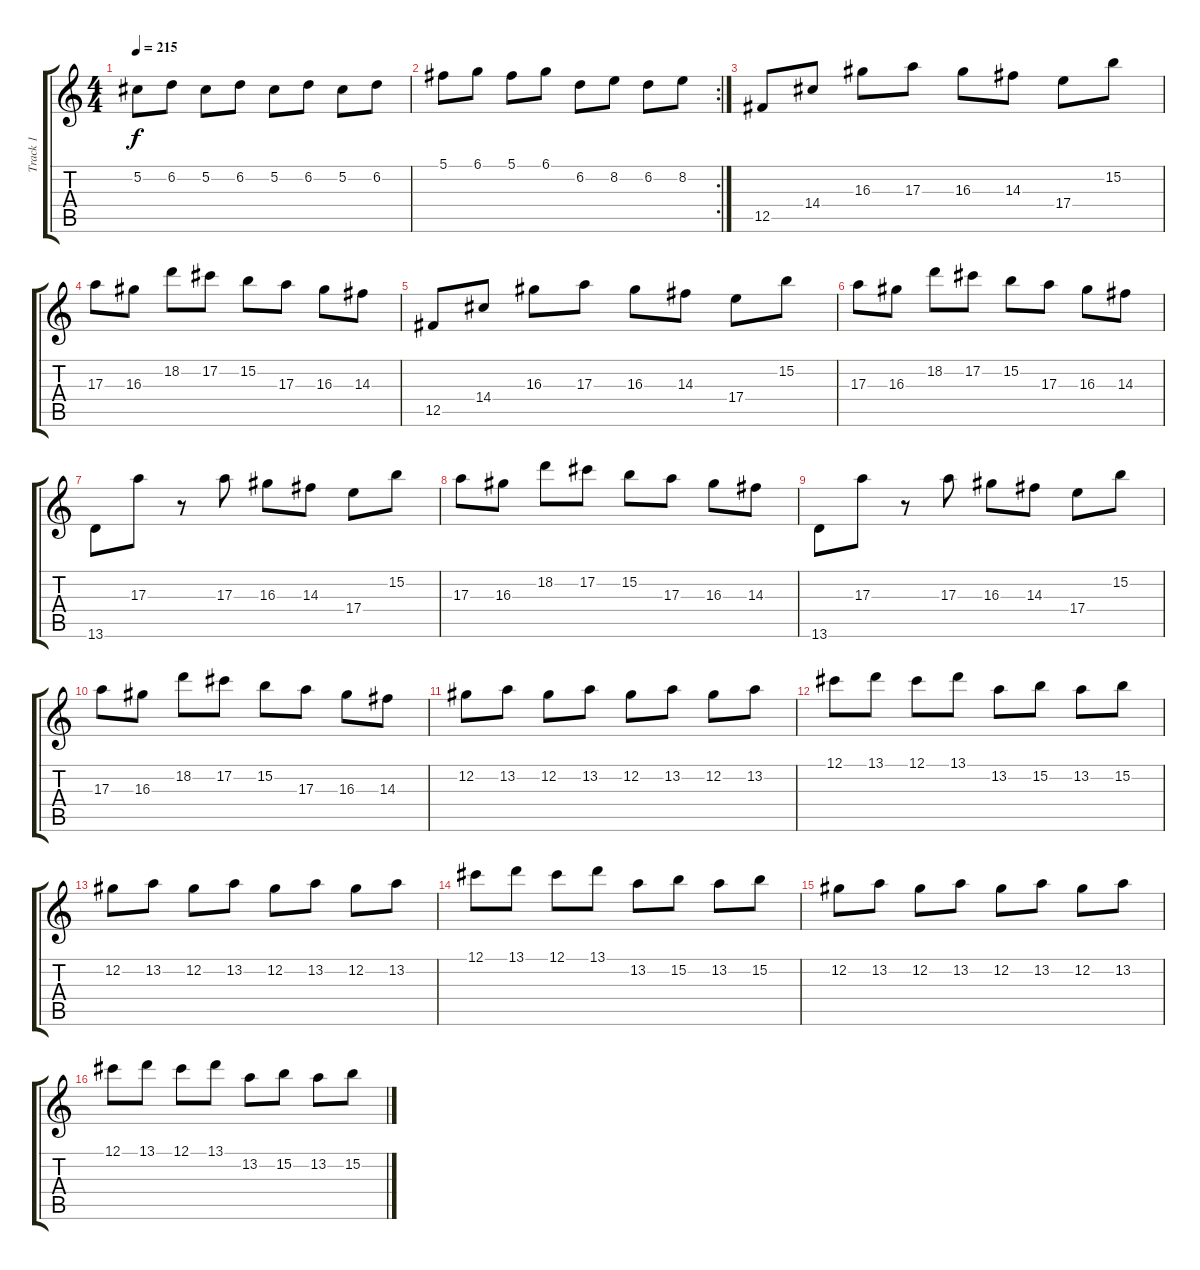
\track ("Track 1" "Track 1") {instrument electricguitarclean}
\staff {score tabs}
\tuning (Db4 Ab3 E3 B2 Gb2 Db2) {hide}
\ts (4 4)
\tempo 215
\clef g2
\ks c
5.2.8{dy f} 6.2.8 5.2.8 6.2.8 5.2.8 6.2.8 5.2.8 6.2.8 |
\rc 2
5.1.8 6.1.8 5.1.8 6.1.8 6.2.8 8.2.8 6.2.8 8.2.8 |
12.5.8 14.4.8 16.3.8 17.3.8 16.3.8 14.3.8 17.4.8 15.2.8 |
17.3.8 16.3.8 18.2.8 17.2.8 15.2.8 17.3.8 16.3.8 14.3.8 |
12.5.8 14.4.8 16.3.8 17.3.8 16.3.8 14.3.8 17.4.8 15.2.8 |
17.3.8 16.3.8 18.2.8 17.2.8 15.2.8 17.3.8 16.3.8 14.3.8 |
13.6.8 17.3.8 r.8 17.3.8 16.3.8 14.3.8 17.4.8 15.2.8 |
17.3.8 16.3.8 18.2.8 17.2.8 15.2.8 17.3.8 16.3.8 14.3.8 |
13.6.8 17.3.8 r.8 17.3.8 16.3.8 14.3.8 17.4.8 15.2.8 |
17.3.8 16.3.8 18.2.8 17.2.8 15.2.8 17.3.8 16.3.8 14.3.8 |
12.2.8 13.2.8 12.2.8 13.2.8 12.2.8 13.2.8 12.2.8 13.2.8 |
12.1.8 13.1.8 12.1.8 13.1.8 13.2.8 15.2.8 13.2.8 15.2.8 |
12.2.8 13.2.8 12.2.8 13.2.8 12.2.8 13.2.8 12.2.8 13.2.8 |
12.1.8 13.1.8 12.1.8 13.1.8 13.2.8 15.2.8 13.2.8 15.2.8 |
12.2.8 13.2.8 12.2.8 13.2.8 12.2.8 13.2.8 12.2.8 13.2.8 |
12.1.8 13.1.8 12.1.8 13.1.8 13.2.8 15.2.8 13.2.8 15.2.8
